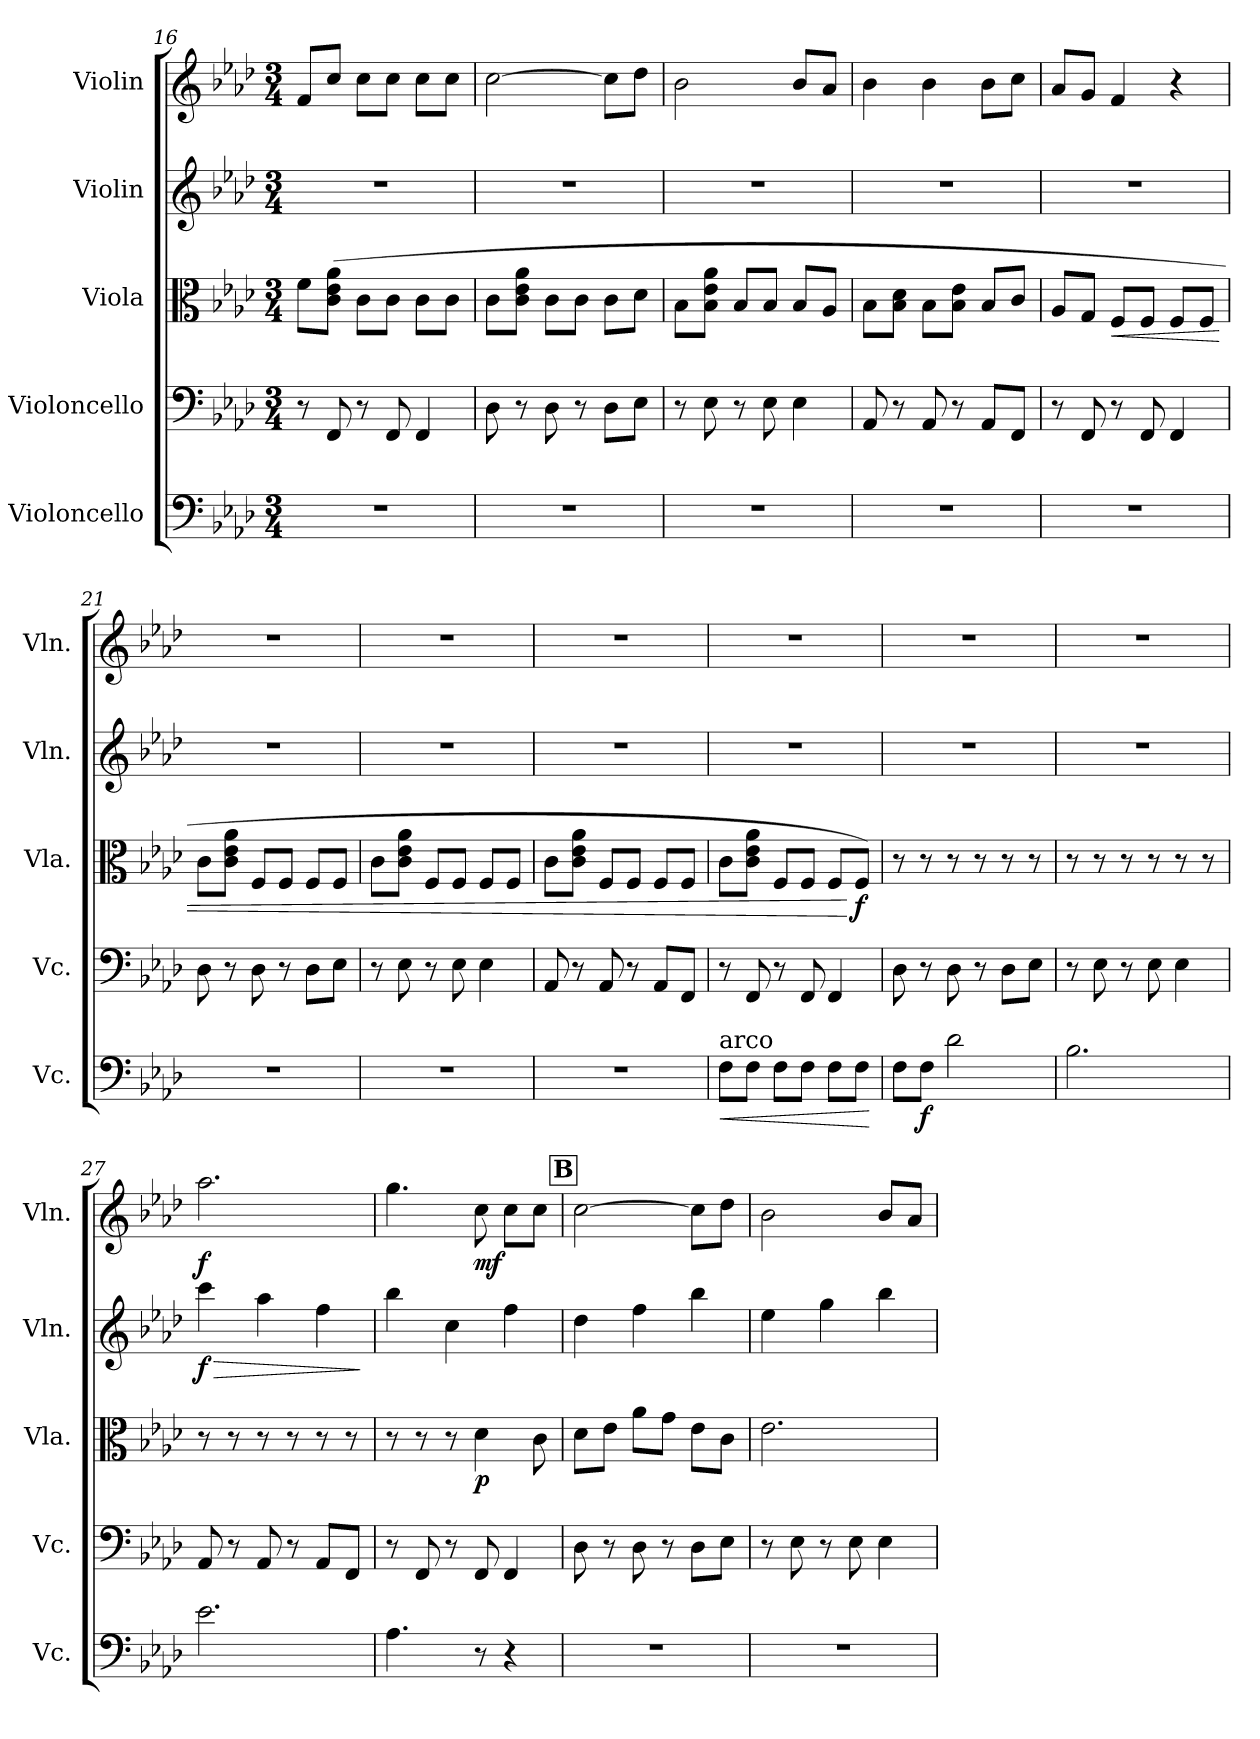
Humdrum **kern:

**kern	**dynam	**kern	**kern	**dynam	**kern	**dynam	**kern	**dynam
*part5	*part5	*part4	*part3	*part3	*part2	*part2	*part1	*part1
*staff5	*staff5	*staff4	*staff3	*staff3	*staff2	*staff2	*staff1	*staff1
*I"Violoncello	*	*I"Violoncello	*I"Viola	*	*I"Violin	*	*I"Violin	*
*I'Vc.	*	*I'Vc.	*I'Vla.	*	*I'Vln.	*	*I'Vln.	*
*clefF4	*	*clefF4	*clefC3	*	*clefG2	*	*clefG2	*
*k[b-e-a-d-]	*	*k[b-e-a-d-]	*k[b-e-a-d-]	*	*k[b-e-a-d-]	*	*k[b-e-a-d-]	*
*M3/4	*	*M3/4	*M3/4	*	*M3/4	*	*M3/4	*
=16	=16	=16	=16	=16	=16	=16	=16	=16
2.r	.	8r	8f\L	.	2.r	.	8f/L	.
.	.	8FF/	(8c\ 8e-\ 8a-\J	.	.	.	8cc/J	.
.	.	8r	8c\L	.	.	.	8cc\L	.
.	.	8FF/	8c\J	.	.	.	8cc\J	.
.	.	4FF/	8c\L	.	.	.	8cc\L	.
.	.	.	8c\J	.	.	.	8cc\J	.
!!LO:LB:g=z
=17	=17	=17	=17	=17	=17	=17	=17	=17
2.r	.	8D-\	8c\L	.	2.r	.	[2cc\	.
.	.	8r	8c\ 8e-\ 8a-\J	.	.	.	.	.
.	.	8D-\	8c\L	.	.	.	.	.
.	.	8r	8c\J	.	.	.	.	.
.	.	8D-\L	8c\L	.	.	.	8cc\L]	.
.	.	8E-\J	8d-\J	.	.	.	8dd-\J	.
=18	=18	=18	=18	=18	=18	=18	=18	=18
2.r	.	8r	8B-\L	.	2.r	.	2b-\	.
.	.	8E-\	8B-\ 8e-\ 8a-\J	.	.	.	.	.
.	.	8r	8B-/L	.	.	.	.	.
.	.	8E-\	8B-/J	.	.	.	.	.
.	.	4E-\	8B-/L	.	.	.	8b-/L	.
.	.	.	8A-/J	.	.	.	8a-/J	.
=19	=19	=19	=19	=19	=19	=19	=19	=19
2.r	.	8AA-/	8B-\L	.	2.r	.	4b-\	.
.	.	8r	8B-\ 8d-\J	.	.	.	.	.
.	.	8AA-/	8B-\L	.	.	.	4b-\	.
.	.	8r	8B-\ 8e-\J	.	.	.	.	.
.	.	8AA-/L	8B-/L	.	.	.	8b-\L	.
.	.	8FF/J	8c/J	.	.	.	8cc\J	.
=20	=20	=20	=20	=20	=20	=20	=20	=20
2.r	.	8r	8A-/L	.	2.r	.	8a-/L	.
.	.	8FF/	8G/J	.	.	.	8g/J	.
!	!	!	!	!LO:HP:b	!	!	!	!
.	.	8r	8F/L	<	.	.	4f/	.
.	.	8FF/	8F/J	.	.	.	.	.
.	.	4FF/	8F/L	.	.	.	4r	.
.	.	.	8F/J	.	.	.	.	.
=21	=21	=21	=21	=21	=21	=21	=21	=21
2.r	.	8D-\	8c\L	.	2.r	.	2.r	.
.	.	8r	8c\ 8e-\ 8a-\J	.	.	.	.	.
.	.	8D-\	8F/L	.	.	.	.	.
.	.	8r	8F/J	.	.	.	.	.
.	.	8D-\L	8F/L	.	.	.	.	.
.	.	8E-\J	8F/J	.	.	.	.	.
!!LO:PB:g=z
=22	=22	=22	=22	=22	=22	=22	=22	=22
2.r	.	8r	8c\L	.	2.r	.	2.r	.
.	.	8E-\	8c\ 8e-\ 8a-\J	.	.	.	.	.
.	.	8r	8F/L	.	.	.	.	.
.	.	8E-\	8F/J	.	.	.	.	.
.	.	4E-\	8F/L	.	.	.	.	.
.	.	.	8F/J	.	.	.	.	.
=23	=23	=23	=23	=23	=23	=23	=23	=23
2.r	.	8AA-/	8c\L	.	2.r	.	2.r	.
.	.	8r	8c\ 8e-\ 8a-\J	.	.	.	.	.
.	.	8AA-/	8F/L	.	.	.	.	.
.	.	8r	8F/J	.	.	.	.	.
.	.	8AA-/L	8F/L	.	.	.	.	.
.	.	8FF/J	8F/J	.	.	.	.	.
=24	=24	=24	=24	=24	=24	=24	=24	=24
!LO:TX:a:t=arco	!	!	!	!	!	!	!	!
!	!LO:HP:b	!	!	!	!	!	!	!
8F\L	<	8r	8c\L	.	2.r	.	2.r	.
8F\J	.	8FF/	8c\ 8e-\ 8a-\J	.	.	.	.	.
8F\L	.	8r	8F/L	.	.	.	.	.
8F\J	.	8FF/	8F/J	.	.	.	.	.
8F\L	.	4FF/	8F/L	.	.	.	.	.
!	!	!	!	!LO:DY:n=1:b	!	!	!	!
8F\J	.	.	8F/J)	[ f	.	.	.	.
.	[	.	.	.	.	.	.	.
=25	=25	=25	=25	=25	=25	=25	=25	=25
8F\L	.	8D-\	8r	.	2.r	.	2.r	.
!	!LO:DY:b	!	!	!	!	!	!	!
8F\J	f	8r	8r	.	.	.	.	.
2d-\	.	8D-\	8r	.	.	.	.	.
.	.	8r	8r	.	.	.	.	.
.	.	8D-\L	8r	.	.	.	.	.
.	.	8E-\J	8r	.	.	.	.	.
=26	=26	=26	=26	=26	=26	=26	=26	=26
2.B-\	.	8r	8r	.	2.r	.	2.r	.
.	.	8E-\	8r	.	.	.	.	.
.	.	8r	8r	.	.	.	.	.
.	.	8E-\	8r	.	.	.	.	.
.	.	4E-\	8r	.	.	.	.	.
.	.	.	8r	.	.	.	.	.
=27	=27	=27	=27	=27	=27	=27	=27	=27
!	!	!	!	!	!	!LO:HP:b	!	!
!	!	!	!	!	!	!LO:DY:n=1:b	!	!LO:DY:b
2.e-\	.	8AA-/	8r	.	4ccc\	> f	2.aa-\	f
.	.	8r	8r	.	.	.	.	.
.	.	8AA-/	8r	.	4aa-\	.	.	.
.	.	8r	8r	.	.	.	.	.
.	.	8AA-/L	8r	.	4ff\	.	.	.
.	.	8FF/J	8r	.	.	.	.	.
.	.	.	.	.	.	]	.	.
!!LO:LB:g=z
=28	=28	=28	=28	=28	=28	=28	=28	=28
4.A-\	.	8r	8r	.	4bb-\	.	4.gg\	.
.	.	8FF/	8r	.	.	.	.	.
.	.	8r	8r	.	4cc\	.	.	.
!	!	!	!	!LO:DY:b	!	!	!	!LO:DY:b
8r	.	8FF/	4d-\	p	.	.	8cc\	mf
4r	.	4FF/	.	.	4ff\	.	8cc\L	.
.	.	.	8c\	.	.	.	8cc\J	.
!!LO:REH:place=s1:a:B:fs=14:t=B
=29	=29	=29	=29	=29	=29	=29	=29	=29
2.r	.	8D-\	8d-\L	.	4dd-\	.	[2cc\	.
.	.	8r	8e-\J	.	.	.	.	.
.	.	8D-\	8a-\L	.	4ff\	.	.	.
.	.	8r	8g\J	.	.	.	.	.
.	.	8D-\L	8e-\L	.	4bb-\	.	8cc\L]	.
.	.	8E-\J	8c\J	.	.	.	8dd-\J	.
=30	=30	=30	=30	=30	=30	=30	=30	=30
2.r	.	8r	2.e-\	.	4ee-\	.	2b-\	.
.	.	8E-\	.	.	.	.	.	.
.	.	8r	.	.	4gg\	.	.	.
.	.	8E-\	.	.	.	.	.	.
.	.	4E-\	.	.	4bb-\	.	8b-/L	.
.	.	.	.	.	.	.	8a-/J	.
=	=	=	=	=	=	=	=	=
*-	*-	*-	*-	*-	*-	*-	*-	*-
